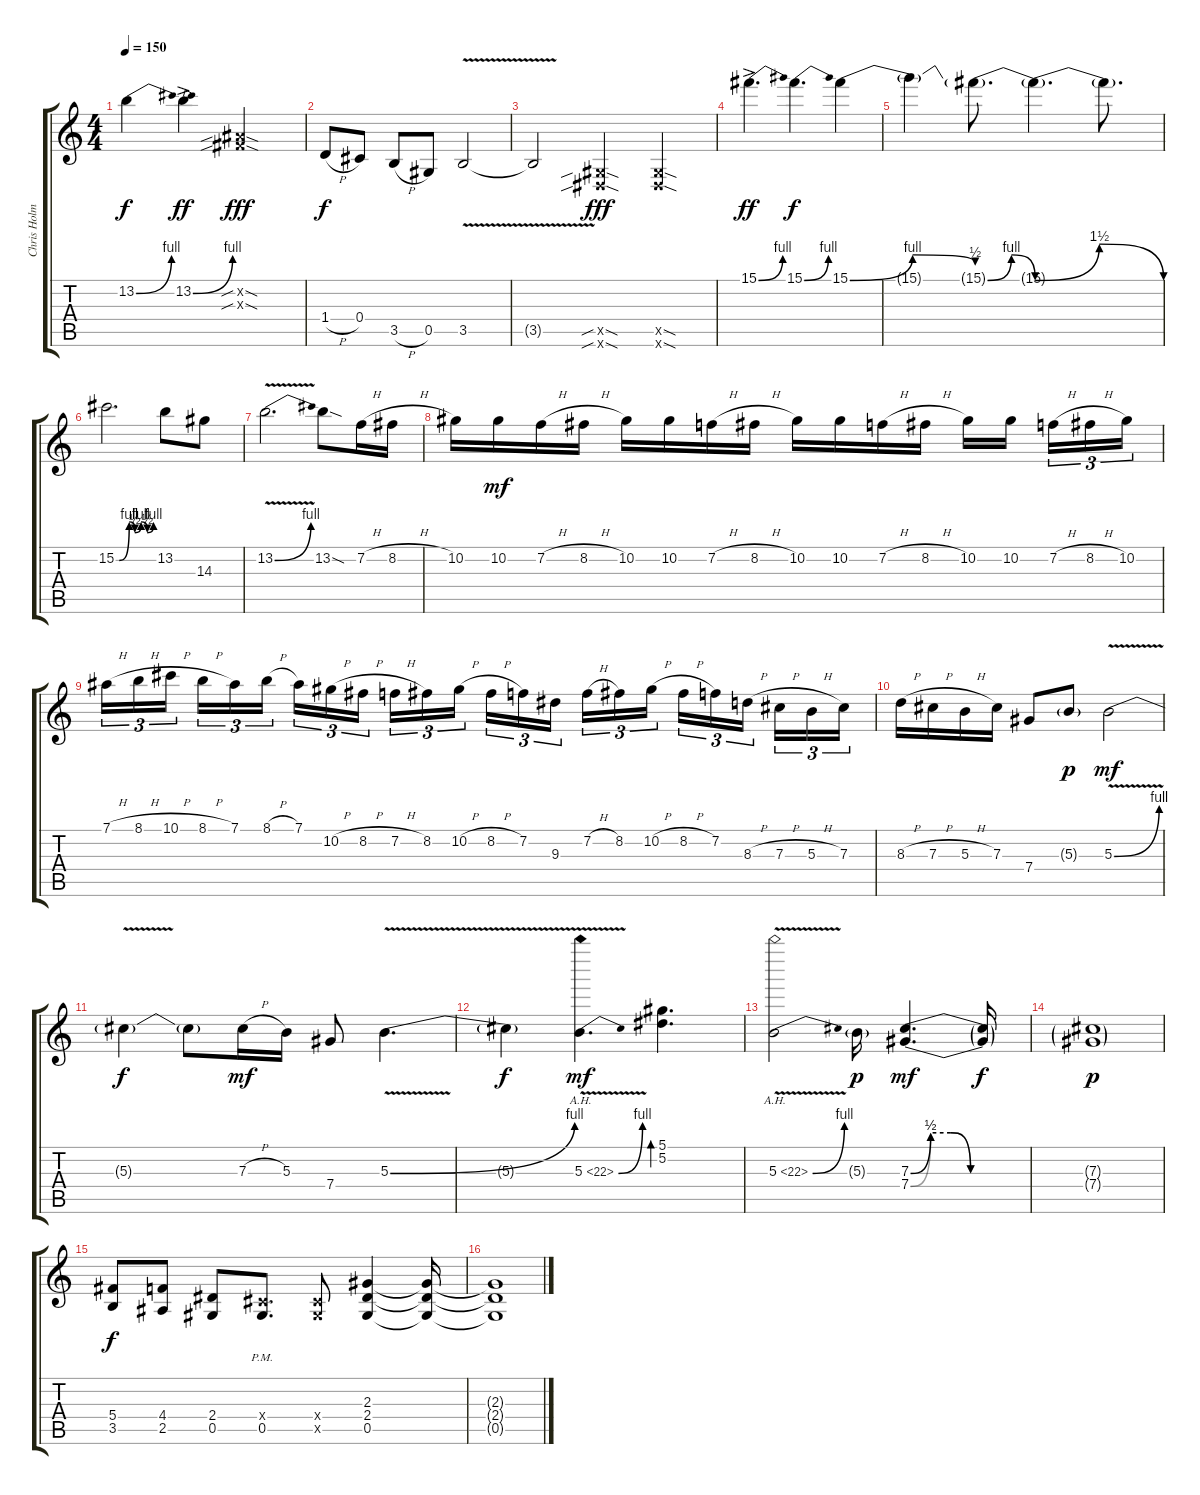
\track ("Chris Holmes" "Chris Holm") {instrument distortionguitar}
\staff {score tabs}
\tuning (Eb4 Bb3 Gb3 Db3 Ab2 Eb2) {hide}
\ts (4 4)
\tempo 150
\clef g2
\ks c
13.2{be (bend 0 0 60 4)}.4{dy f} 13.2{be (bend 0 0 60 4) ac}.4{dy ff} (0.2{sib sod x} 0.3{sib sod x}).2{dy fff} |
1.4{h}.8{dy f} 0.4.8 3.5{h}.8 0.5.8 3.5{v}.2 |
3.5{v t}.2 (0.5{sib sod x} 0.6{sib sod x}).4{dy fff} (0.5{sod x} 0.6{sod x}).4 |
15.1{be (bend 0 0 60 4) ac}.4{d dy ff} 15.1{be (bend 0 0 60 4)}.4{d dy f} 15.1{be (bendrelease 0 0 25 4 50 4 60 2)}.4 |
15.1{t}.4 15.1{be (bendrelease 0 0 30 4 30 4 60 0) t}.8{d} 15.1{be (bendrelease 0 0 15 6 30 6 60 0) t}.4{d} 15.1{t}.8{d} |
15.2{be (custom 0 0 5 0 21 4 30 2 40 4 50 2 60 4)}.2{d} 13.2.8 14.3.8 |
13.2{be (bend 0 0 60 4) v}.2{d} 13.2{sod}.8 7.2{h}.16 8.2{h}.16 |
10.2.16 10.2.16{dy mf} 7.2{h}.16 8.2{h}.16 10.2.16 10.2.16 7.2{h}.16 8.2{h}.16 10.2.16 10.2.16 7.2{h}.16 8.2{h}.16 10.2.16 10.2.16{beam splitsecondary} 7.2{h}.16{tu (3 2)} 8.2{h}.16{tu (3 2)} 10.2.16{tu (3 2)} |
7.1{h}.16{tu (3 2)} 8.1{h}.16{tu (3 2)} 10.1{h}.16{tu (3 2) beam splitsecondary} 8.1{h}.16{tu (3 2)} 7.1.16{tu (3 2)} 8.1{h}.16{tu (3 2)} 7.1.16{tu (3 2)} 10.2{h}.16{tu (3 2)} 8.2{h}.16{tu (3 2) beam splitsecondary} 7.2{h}.16{tu (3 2)} 8.2.16{tu (3 2)} 10.2{h}.16{tu (3 2)} 8.2{h}.16{tu (3 2)} 7.2.16{tu (3 2)} 9.3.16{tu (3 2) beam splitsecondary} 7.2{h}.16{tu (3 2)} 8.2.16{tu (3 2)} 10.2{h}.16{tu (3 2)} 8.2{h}.16{tu (3 2)} 7.2.16{tu (3 2)} 8.3{h}.16{tu (3 2) beam splitsecondary} 7.3{h}.16{tu (3 2)} 5.3{h}.16{tu (3 2)} 7.3.16{tu (3 2)} |
8.3{h}.16 7.3{h}.16 5.3{h}.16 7.3.16 7.4.8 5.3{g}.8{dy p} 5.3{be (bend 0 0 60 4) v}.2{dy mf} |
5.3{t}.4{dy f} 5.3{t}.8 7.3{h}.16{dy mf} 5.3.16 7.4.8 5.3{be (bend 0 0 60 4) v}.4{d} |
5.3{t}.4{dy f} 5.3{be (bend 0 0 60 4) ah 17 v}.4{d dy mf} (5.1 5.2).4{d bd 60} |
5.3{be (bend 0 0 60 4) ah 17 v}.2 5.3{g}.16{dy p} (7.3{be (custom 0 0 10 2 20 2 30 0 60 0)} 7.4{be (custom 0 0 10 2 20 2 30 0 60 0)}).4{d dy mf} (7.3{t} 7.4{t}).16{dy f} |
(7.3{g} 7.4{g}).1{dy p} |
(5.4 3.5).8{dy f} (4.4 2.5).8 (2.4 0.5).8 (0.4{x} 0.5{pm}).8{d} (0.4{x} 0.5{x}).8 (2.3 2.4 0.5).4 (2.3{t} 2.4{t} 0.5{t}).16 |
(2.3{t} 2.4{t} 0.5{t}).1
